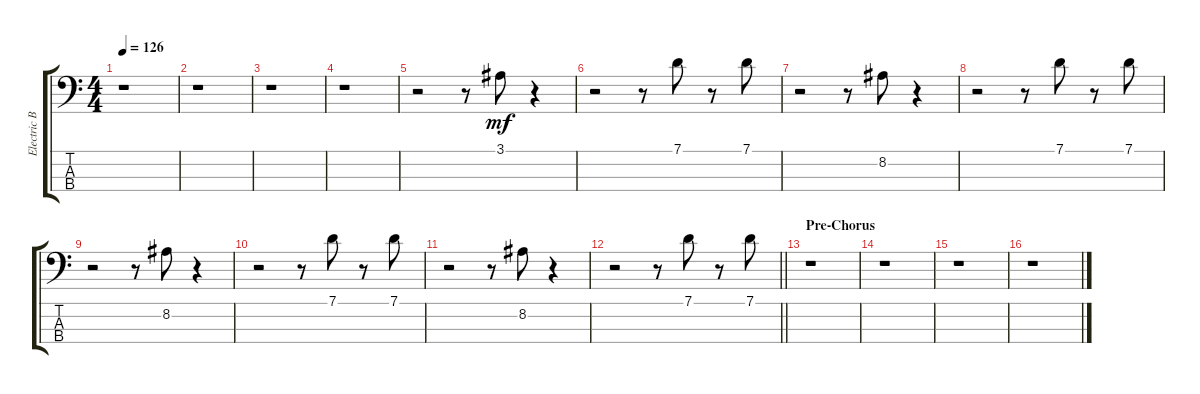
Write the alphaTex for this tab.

\track ("Electric Bass" "Electric B") {instrument slapbass2}
\staff {score tabs}
\tuning (G2 D2 A1 E1) {hide}
\ts (4 4)
\tempo 126
\clef f4
\ks c
r.1{dy mf} |
r.1 |
r.1 |
r.1 |
r.2 r.8 3.1.8 r.4 |
r.2 r.8 7.1.8 r.8 7.1.8 |
r.2 r.8 8.2.8 r.4 |
r.2 r.8 7.1.8 r.8 7.1.8 |
r.2 r.8 8.2.8 r.4 |
r.2 r.8 7.1.8 r.8 7.1.8 |
r.2 r.8 8.2.8 r.4 |
\barLineRight lightlight
r.2 r.8 7.1.8 r.8 7.1.8 |
\section ("" "Pre-Chorus ")
r.1 |
r.1 |
r.1 |
r.1
